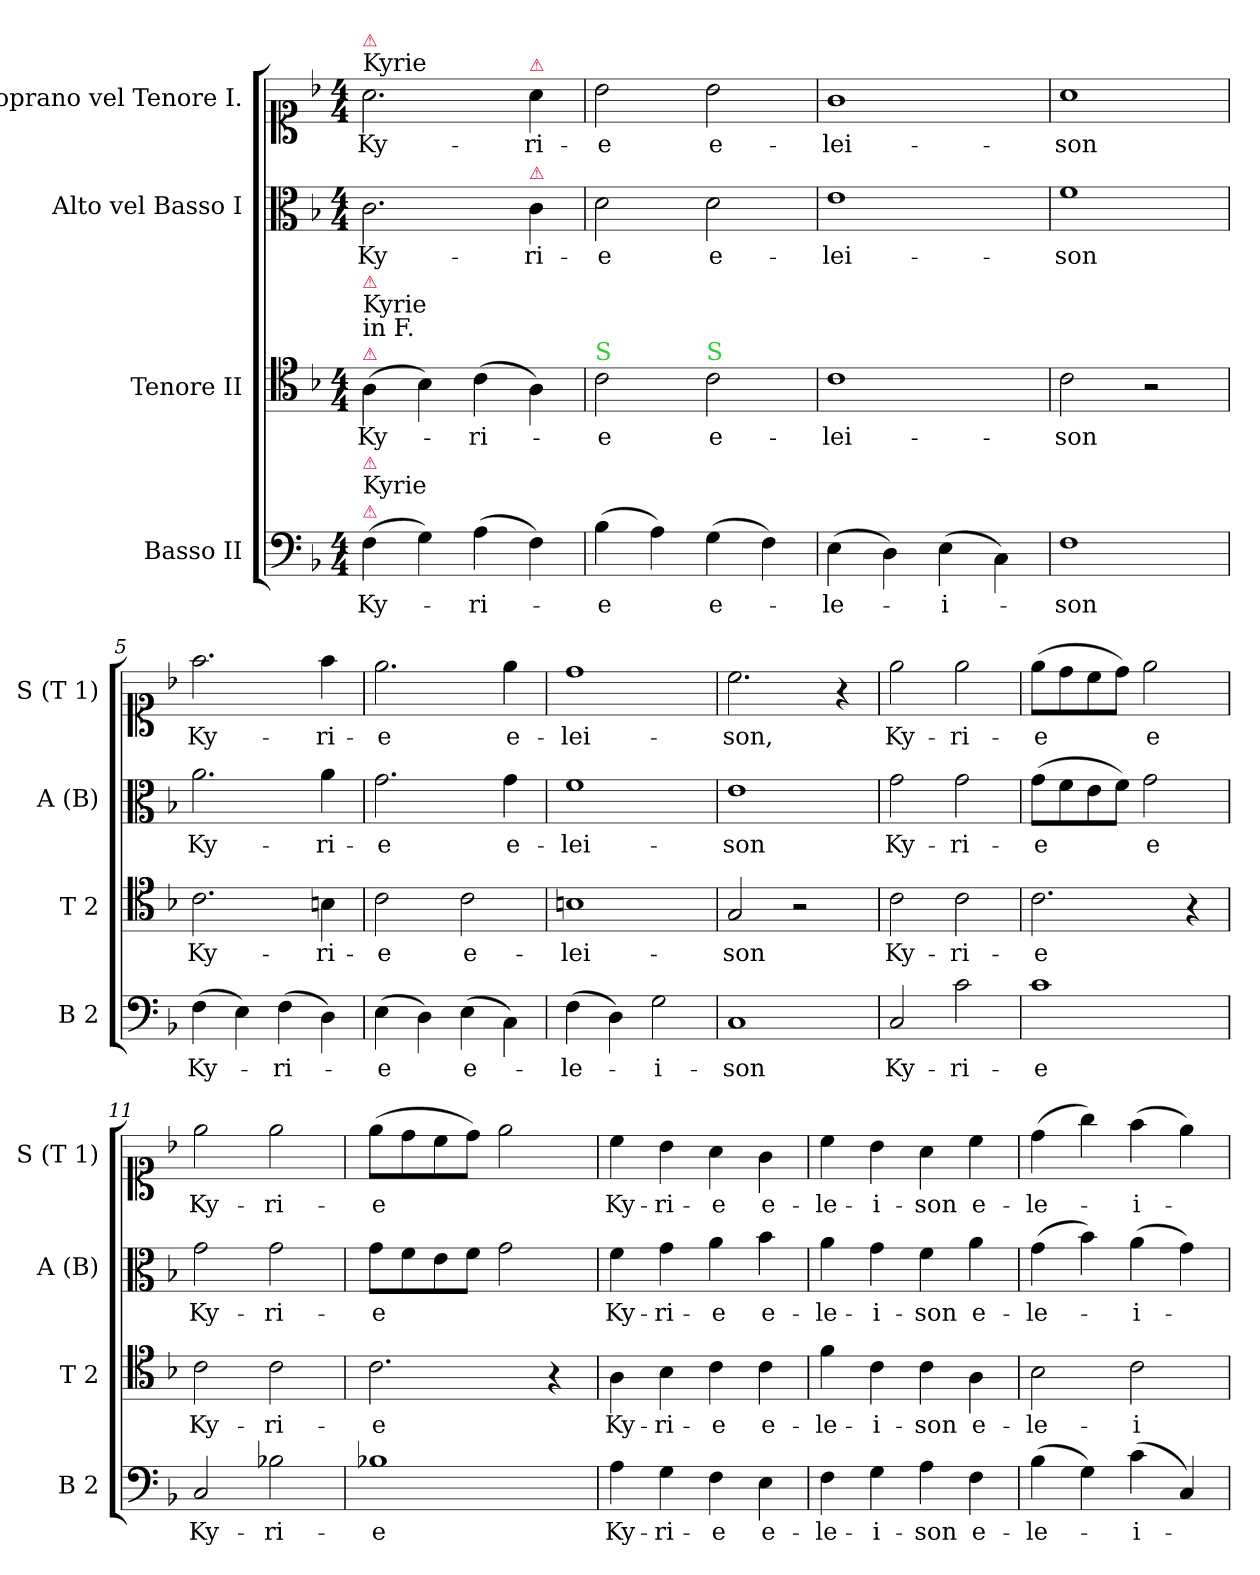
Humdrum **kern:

**kern	**text	**kern	**text	**kern	**text	**kern	**text
*part4	*part4	*part3	*part3	*part2	*part2	*part1	*part1
*staff4	*staff4	*staff3	*staff3	*staff2	*staff2	*staff1	*staff1
*I"Basso II	*	*I"Tenore II	*	*I"Alto vel Basso I	*	*I"Soprano vel Tenore I.	*
*I'B 2	*	*I'T 2	*	*I'A (B)	*	*I'S (T 1)	*
*clefF4	*	*clefC4	*	*clefC3	*	*clefC1	*
*k[b-]	*	*k[b-]	*	*k[b-]	*	*k[b-]	*
*F:	*	*F:	*	*F:	*	*F:	*
*M4/4	*	*M4/4	*	*M4/4	*	*M4/4	*
=1	=1	=1	=1	=1	=1	=1	=1
!	!	!	!	!	!	!LO:TX:a:t=Kyrie	!
!	!	!	!	!	!	!LO:TX:a:color=crimson:t=⚠	!
!	!	!LO:TX:a:color=crimson:t=⚠	!	!	!	!	!
!	!	!LO:TX:a:t=Kyrie\nin F.	!	!	!	!	!
!	!	!LO:TX:a:color=crimson:t=⚠	!	!	!	!	!
!LO:TX:a:color=crimson:t=⚠	!	!	!	!	!	!	!
!LO:TX:a:t=Kyrie	!	!	!	!	!	!	!
!LO:TX:a:color=crimson:t=⚠	!	!	!	!	!	!	!
(>4F\	Ky-	(>4A\	Ky-	2.c\	Ky-	2.a\	Ky-
4G\)	.	4B-\)	.	.	.	.	.
(>4A\	-ri-	(>4c\	-ri-	.	.	.	.
!	!	!	!	!	!	!LO:TX:a:color=crimson:t=⚠	!
!	!	!	!	!LO:TX:a:color=crimson:t=⚠	!	!	!
4F\)	.	4A\)	.	4c\	-ri-	4a\	-ri-
=2	=2	=2	=2	=2	=2	=2	=2
!	!	!LO:TX:a:color=limegreen:t=S	!	!	!	!	!
(>4B-\	-e	2c\	-e	2d\	-e	2b-\	-e
4A\)	.	.	.	.	.	.	.
!	!	!LO:TX:a:color=limegreen:t=S	!	!	!	!	!
(>4G\	e-	2c\	e-	2d\	e-	2b-\	e-
4F\)	.	.	.	.	.	.	.
=3	=3	=3	=3	=3	=3	=3	=3
(>4E\	-le-	1c	-lei-	1e	-lei-	1g	-lei-
4D\)	.	.	.	.	.	.	.
(>4E\	-i-	.	.	.	.	.	.
4C\)	.	.	.	.	.	.	.
=4	=4	=4	=4	=4	=4	=4	=4
1F	-son	2c\	-son	1f	-son	1a	-son
.	.	2r	.	.	.	.	.
=5	=5	=5	=5	=5	=5	=5	=5
(>4F\	Ky-	2.c\	Ky-	2.a\	Ky-	2.ff\	Ky-
4E\)	.	.	.	.	.	.	.
(>4F\	-ri-	.	.	.	.	.	.
4D\)	.	4Bn\	-ri-	4a\	-ri-	4ff\	-ri-
=6	=6	=6	=6	=6	=6	=6	=6
(>4E\	-e	2c\	-e	2.g\	-e	2.ee\	-e
4D\)	.	.	.	.	.	.	.
(>4E\	e-	2c\	e-	.	.	.	.
4C\)	.	.	.	4g\	e-	4ee\	e-
=7	=7	=7	=7	=7	=7	=7	=7
(>4F\	-le-	1Bn	-lei-	1f	-lei-	1dd	-lei-
4D\)	.	.	.	.	.	.	.
2G\	-i-	.	.	.	.	.	.
=8	=8	=8	=8	=8	=8	=8	=8
1C	-son	2G/	-son	1e	-son	2.cc\	-son,
.	.	2r	.	.	.	.	.
.	.	.	.	.	.	4r	.
=9	=9	=9	=9	=9	=9	=9	=9
2C/	Ky-	2c\	Ky-	2g\	Ky-	2ee\	Ky-
2c\	-ri-	2c\	-ri-	2g\	-ri-	2ee\	-ri-
=10	=10	=10	=10	=10	=10	=10	=10
1c	-e	2.c\	-e	(>8g\L	-e	(>8ee\L	-e
.	.	.	.	8f\	.	8dd\	.
.	.	.	.	8e\	.	8cc\	.
.	.	.	.	8f\J)	.	8dd\J)	.
.	.	.	.	2g\	e	2ee\	e
.	.	4r	.	.	.	.	.
=11	=11	=11	=11	=11	=11	=11	=11
2C/	Ky-	2c\	Ky-	2g\	Ky-	2ee\	Ky-
2B-X\	-ri-	2c\	-ri-	2g\	-ri-	2ee\	-ri-
=12	=12	=12	=12	=12	=12	=12	=12
1B-X	-e	2.c\	-e	8g\L	-e	(>8ee\L	-e
.	.	.	.	8f\	.	8dd\	.
.	.	.	.	8e\	.	8cc\	.
.	.	.	.	8f\J	.	8dd\J)	.
.	.	.	.	2g\	.	2ee\	.
.	.	4r	.	.	.	.	.
=13	=13	=13	=13	=13	=13	=13	=13
4A\	Ky-	4A\	Ky-	4f\	Ky-	4cc\	Ky-
4G\	-ri-	4B-\	-ri-	4g\	-ri-	4b-\	-ri-
4F\	-e	4c\	-e	4a\	-e	4a\	-e
4E\	e-	4c\	e-	4b-\	e-	4g\	e-
=14	=14	=14	=14	=14	=14	=14	=14
4F\	-le-	4f\	-le-	4a\	-le-	4cc\	-le-
4G\	-i-	4c\	-i-	4g\	-i-	4b-\	-i-
4A\	-son	4c\	-son	4f\	-son	4a\	-son
4F\	e-	4A\	e-	4a\	e-	4cc\	e-
=15	=15	=15	=15	=15	=15	=15	=15
(>4B-\	-le-	2B-\	-le-	(>4g\	-le-	(>4dd\	-le-
4G\)	.	.	.	4b-\)	.	4gg\)	.
(>4c\	-i-	2c\	-i-	(>4a\	-i-	(>4ff\	-i-
4C/)	.	.	.	4g\)	.	4ee\)	.
=	=	=	=	=	=	=	=
*-	*-	*-	*-	*-	*-	*-	*-
